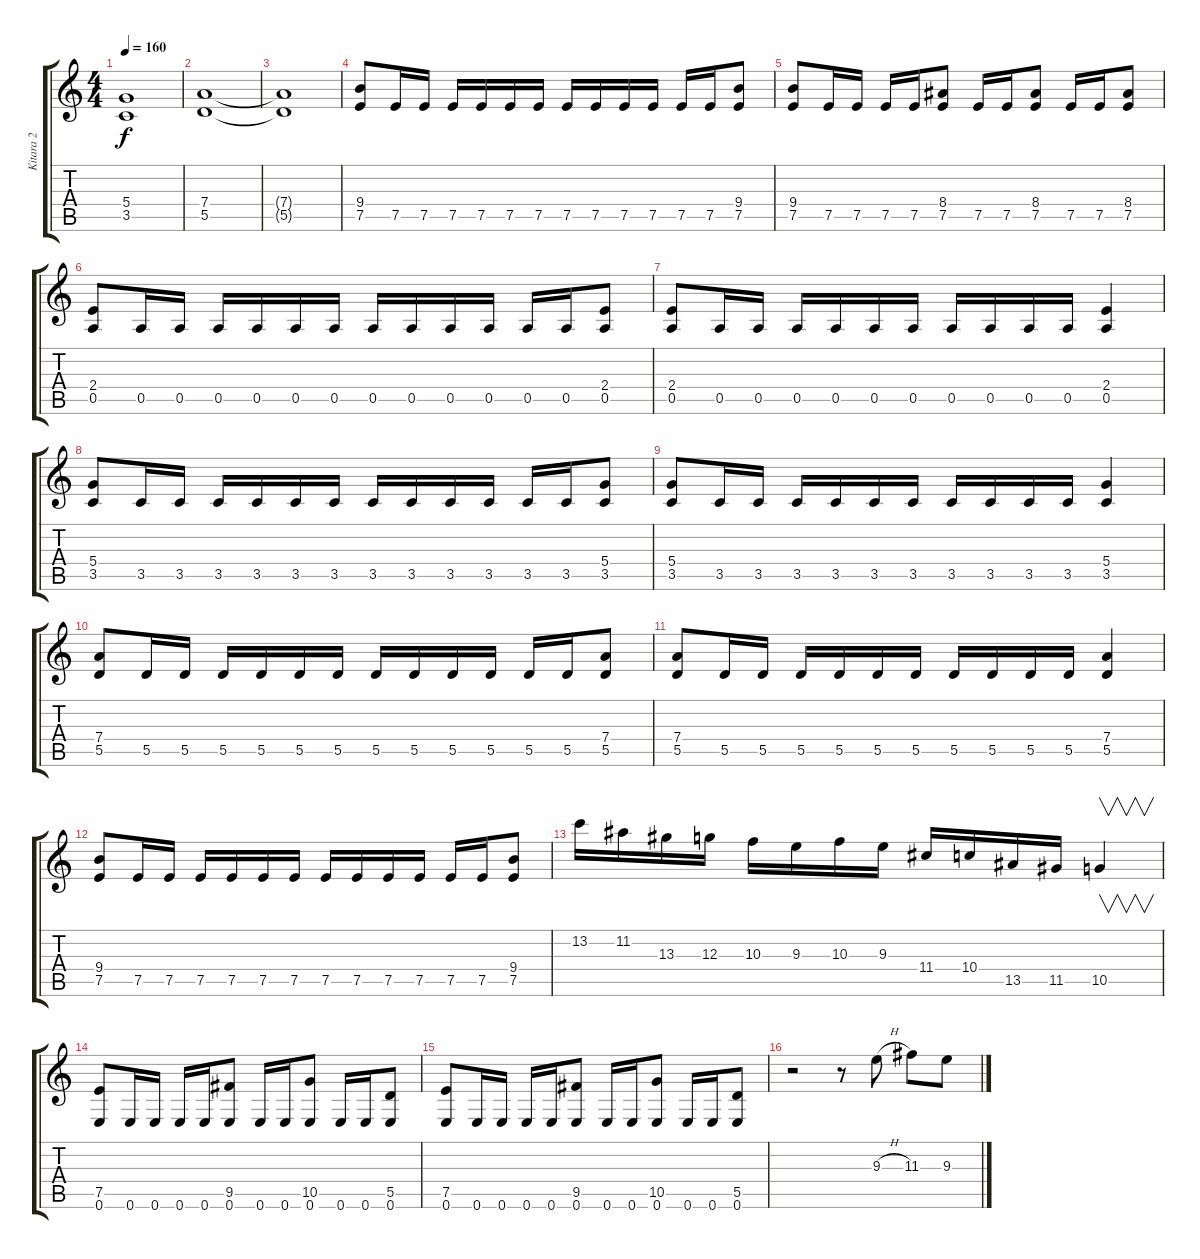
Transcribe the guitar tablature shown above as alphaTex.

\track ("Kitara 2" "Kitara 2") {instrument distortionguitar}
\staff {score tabs}
\tuning (E4 B3 G3 D3 A2 E2) {hide}
\ts (4 4)
\tempo 160
\clef g2
\ks c
(5.4{t} 3.5{t}).1{dy f} |
(7.4 5.5).1 |
(7.4{t} 5.5{t}).1 |
(9.4 7.5).8 7.5.16 7.5.16 7.5.16 7.5.16 7.5.16 7.5.16 7.5.16 7.5.16 7.5.16 7.5.16 7.5.16 7.5.16 (9.4 7.5).8 |
(9.4 7.5).8 7.5.16 7.5.16 7.5.16 7.5.16 (8.4 7.5).8 7.5.16 7.5.16 (8.4 7.5).8 7.5.16 7.5.16 (8.4 7.5).8 |
(2.4 0.5).8 0.5.16 0.5.16 0.5.16 0.5.16 0.5.16 0.5.16 0.5.16 0.5.16 0.5.16 0.5.16 0.5.16 0.5.16 (2.4 0.5).8 |
(2.4 0.5).8 0.5.16 0.5.16 0.5.16 0.5.16 0.5.16 0.5.16 0.5.16 0.5.16 0.5.16 0.5.16 (2.4 0.5).4 |
(5.4 3.5).8 3.5.16 3.5.16 3.5.16 3.5.16 3.5.16 3.5.16 3.5.16 3.5.16 3.5.16 3.5.16 3.5.16 3.5.16 (5.4 3.5).8 |
(5.4 3.5).8 3.5.16 3.5.16 3.5.16 3.5.16 3.5.16 3.5.16 3.5.16 3.5.16 3.5.16 3.5.16 (5.4 3.5).4 |
(7.4 5.5).8 5.5.16 5.5.16 5.5.16 5.5.16 5.5.16 5.5.16 5.5.16 5.5.16 5.5.16 5.5.16 5.5.16 5.5.16 (7.4 5.5).8 |
(7.4 5.5).8 5.5.16 5.5.16 5.5.16 5.5.16 5.5.16 5.5.16 5.5.16 5.5.16 5.5.16 5.5.16 (7.4 5.5).4 |
(9.4 7.5).8 7.5.16 7.5.16 7.5.16 7.5.16 7.5.16 7.5.16 7.5.16 7.5.16 7.5.16 7.5.16 7.5.16 7.5.16 (9.4 7.5).8 |
13.2.16 11.2.16 13.3.16 12.3.16 10.3.16 9.3.16 10.3.16 9.3.16 11.4.16 10.4.16 13.5.16 11.5.16 10.5.4{v} |
(7.5 0.6).8 0.6.16 0.6.16 0.6.16 0.6.16 (9.5 0.6).8 0.6.16 0.6.16 (10.5 0.6).8 0.6.16 0.6.16 (5.5 0.6).8 |
(7.5 0.6).8 0.6.16 0.6.16 0.6.16 0.6.16 (9.5 0.6).8 0.6.16 0.6.16 (10.5 0.6).8 0.6.16 0.6.16 (5.5 0.6).8 |
r.2 r.8 9.3{h}.8 11.3.8 9.3.8
